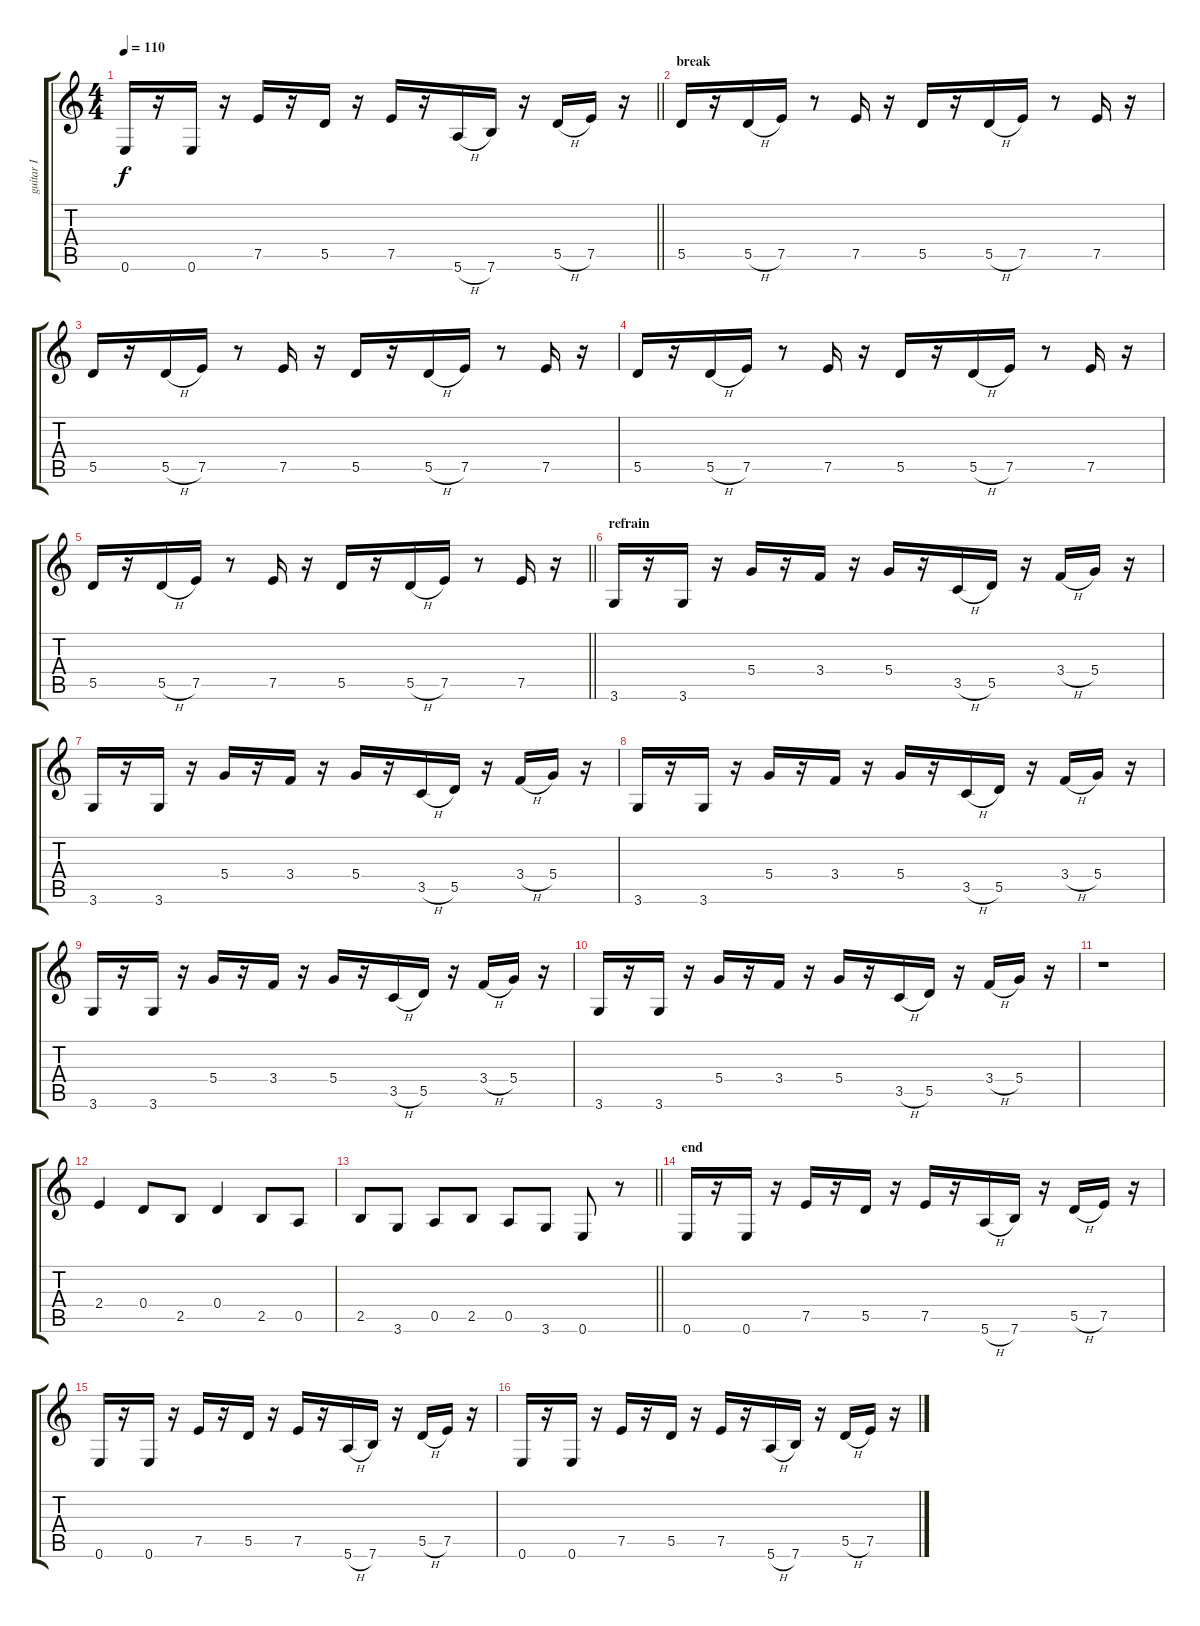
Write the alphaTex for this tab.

\track ("guitar I" "guitar I") {instrument overdrivenguitar}
\staff {score tabs}
\tuning (E4 B3 G3 D3 A2 E2) {hide}
\ts (4 4)
\tempo 110
\clef g2
\barLineRight lightlight
\ks aminor
0.6.16{dy f} r.16 0.6.16 r.16 7.5.16 r.16 5.5.16 r.16 7.5.16 r.16 5.6{h}.16 7.6.16 r.16 5.5{h}.16 7.5.16 r.16 |
\section ("" "break")
5.5.16 r.16 5.5{h}.16 7.5.16 r.8 7.5.16 r.16 5.5.16 r.16 5.5{h}.16 7.5.16 r.8 7.5.16 r.16 |
5.5.16 r.16 5.5{h}.16 7.5.16 r.8 7.5.16 r.16 5.5.16 r.16 5.5{h}.16 7.5.16 r.8 7.5.16 r.16 |
5.5.16 r.16 5.5{h}.16 7.5.16 r.8 7.5.16 r.16 5.5.16 r.16 5.5{h}.16 7.5.16 r.8 7.5.16 r.16 |
\barLineRight lightlight
5.5.16 r.16 5.5{h}.16 7.5.16 r.8 7.5.16 r.16 5.5.16 r.16 5.5{h}.16 7.5.16 r.8 7.5.16 r.16 |
\section ("" "refrain")
3.6.16 r.16 3.6.16 r.16 5.4.16 r.16 3.4.16 r.16 5.4.16 r.16 3.5{h}.16 5.5.16 r.16 3.4{h}.16 5.4.16 r.16 |
3.6.16 r.16 3.6.16 r.16 5.4.16 r.16 3.4.16 r.16 5.4.16 r.16 3.5{h}.16 5.5.16 r.16 3.4{h}.16 5.4.16 r.16 |
3.6.16 r.16 3.6.16 r.16 5.4.16 r.16 3.4.16 r.16 5.4.16 r.16 3.5{h}.16 5.5.16 r.16 3.4{h}.16 5.4.16 r.16 |
3.6.16 r.16 3.6.16 r.16 5.4.16 r.16 3.4.16 r.16 5.4.16 r.16 3.5{h}.16 5.5.16 r.16 3.4{h}.16 5.4.16 r.16 |
3.6.16 r.16 3.6.16 r.16 5.4.16 r.16 3.4.16 r.16 5.4.16 r.16 3.5{h}.16 5.5.16 r.16 3.4{h}.16 5.4.16 r.16 |
r.1 |
2.4.4 0.4.8 2.5.8 0.4.4 2.5.8 0.5.8 |
\barLineRight lightlight
2.5.8 3.6.8 0.5.8 2.5.8 0.5.8 3.6.8 0.6.8 r.8 |
\section ("" "end")
0.6.16 r.16 0.6.16 r.16 7.5.16 r.16 5.5.16 r.16 7.5.16 r.16 5.6{h}.16 7.6.16 r.16 5.5{h}.16 7.5.16 r.16 |
0.6.16 r.16 0.6.16 r.16 7.5.16 r.16 5.5.16 r.16 7.5.16 r.16 5.6{h}.16 7.6.16 r.16 5.5{h}.16 7.5.16 r.16 |
0.6.16 r.16 0.6.16 r.16 7.5.16 r.16 5.5.16 r.16 7.5.16 r.16 5.6{h}.16 7.6.16 r.16 5.5{h}.16 7.5.16 r.16
